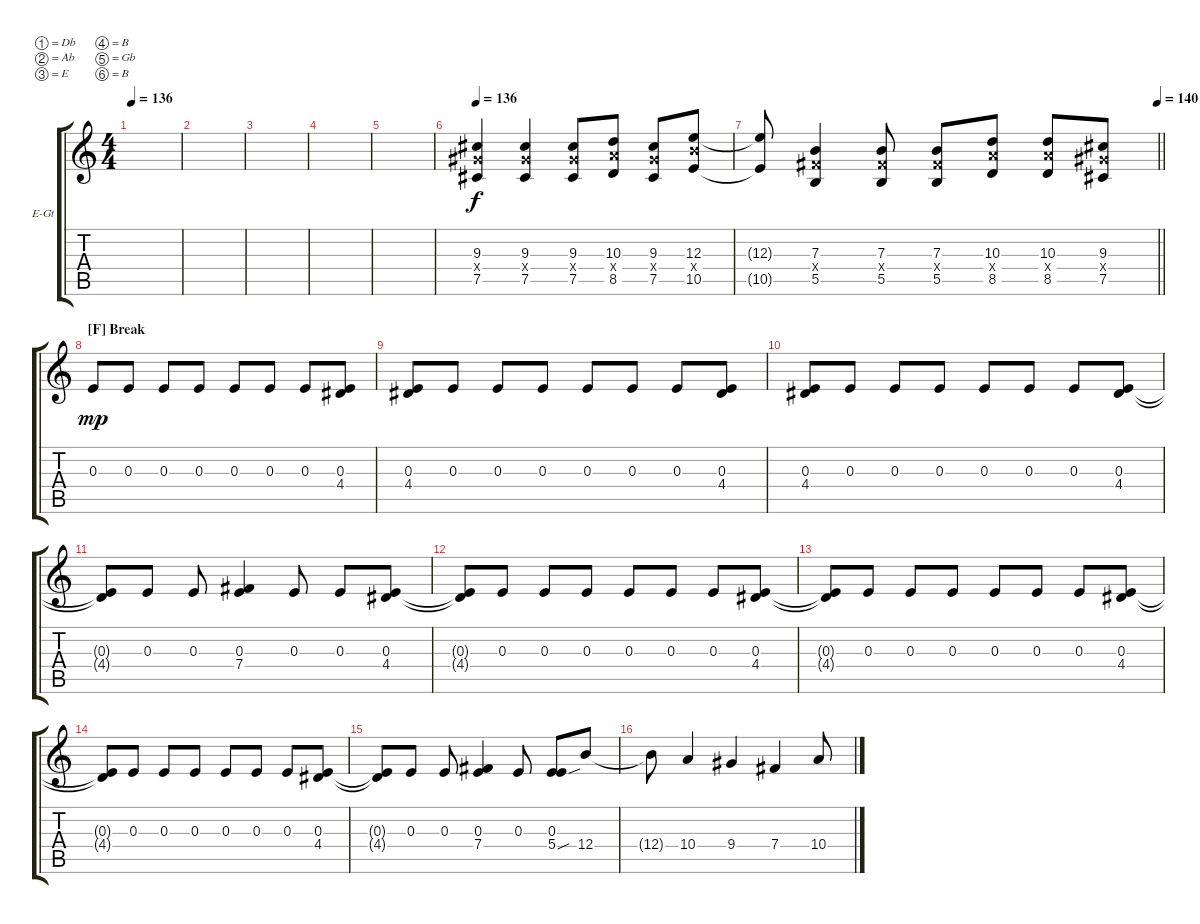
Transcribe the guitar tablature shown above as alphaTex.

\bracketExtendMode groupsimilarinstruments
\firstSystemTrackNameOrientation horizontal
\otherSystemsTrackNameOrientation horizontal
\track ("Fills 01" "E-Gt") {instrument overdrivenguitar}
\staff {score tabs}
\tuning (Db4 Ab3 E3 B2 Gb2 B1)
\ts (4 4)
\tempo 136
\clef g2
\ks c
|
|
|
|
|
\tempo 136
(9.3 9.4{x} 7.5).4 (9.3 9.4{x} 7.5).4 (9.3 9.4{x} 7.5).8 (10.3 10.4{x} 8.5).8 (9.3 9.4{x} 7.5).8 (12.3 12.4{x} 10.5).8 |
\tempo (140 1)
\barLineRight lightlight
(12.3{t} 10.5{t}).8 (7.3 7.4{x} 5.5).4 (7.3 7.4{x} 5.5).8 (7.3 7.4{x} 5.5).8 (10.3 10.4{x} 8.5).8 (10.3 8.5 10.4{x}).8 (9.3 7.5 9.4{x}).8 |
\section ("F" "Break")
0.3.8{dy mp} 0.3.8 0.3.8 0.3.8 0.3.8 0.3.8 0.3.8 (0.3 4.4).8 |
(0.3 4.4).8 0.3.8 0.3.8 0.3.8 0.3.8 0.3.8 0.3.8 (0.3 4.4).8 |
(0.3 4.4).8 0.3.8 0.3.8 0.3.8 0.3.8 0.3.8 0.3.8 (0.3 4.4).8 |
(0.3{t} 4.4{t}).8 0.3.8 0.3.8 (0.3 7.4).4 0.3.8 0.3.8 (0.3 4.4).8 |
(0.3{t} 4.4{t}).8 0.3.8 0.3.8 0.3.8 0.3.8 0.3.8 0.3.8 (0.3 4.4).8 |
(0.3{t} 4.4{t}).8 0.3.8 0.3.8 0.3.8 0.3.8 0.3.8 0.3.8 (0.3 4.4).8 |
(0.3{t} 4.4{t}).8 0.3.8 0.3.8 0.3.8 0.3.8 0.3.8 0.3.8 (0.3 4.4).8 |
(0.3{t} 4.4{t}).8 0.3.8 0.3.8 (0.3 7.4).4 0.3.8 (0.3 5.4{sou}).8 12.4.8 |
12.4{t}.8 10.4.4 9.4.4 7.4.4 10.4.8
